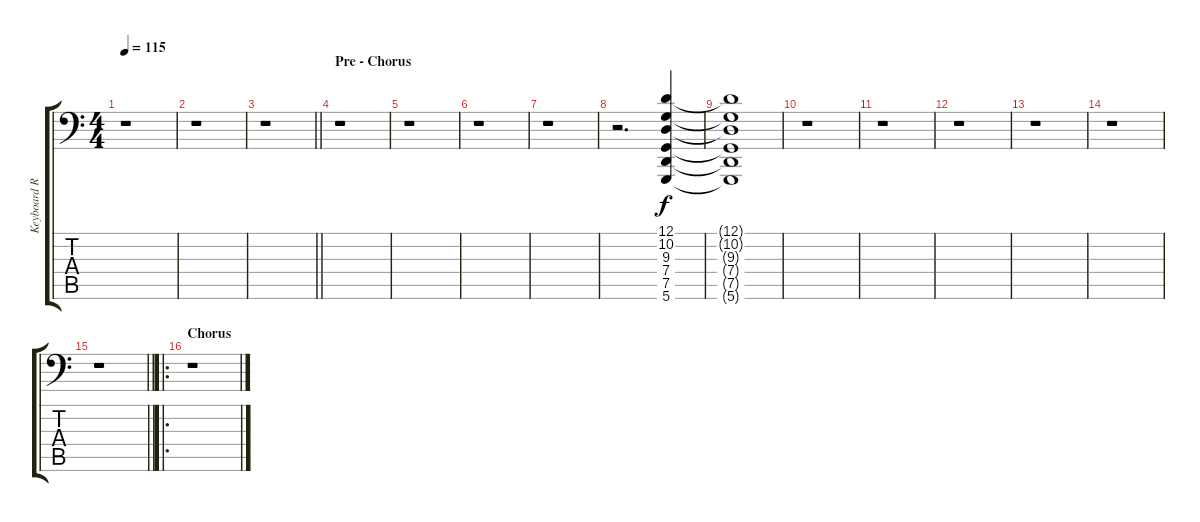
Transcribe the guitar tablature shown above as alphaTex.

\track ("Keyboard Rythm" "Keyboard R") {instrument synthstrings1}
\staff {score tabs}
\tuning (D3 A2 F2 C2 G1 D1) {hide}
\ts (4 4)
\tempo 115
\clef f4
\ks c
r.1{dy f} |
r.1 |
\barLineRight lightlight
r.1 |
\section ("" "Pre - Chorus")
r.1 |
r.1 |
r.1 |
r.1 |
r.2{d} (12.1 10.2 9.3 7.4 7.5 5.6).4 |
(12.1{t} 10.2{t} 9.3{t} 7.4{t} 7.5{t} 5.6{t}).1 |
r.1 |
r.1 |
r.1 |
r.1 |
r.1 |
\barLineRight lightlight
r.1 |
\ro
\section ("" "Chorus")
r.1
